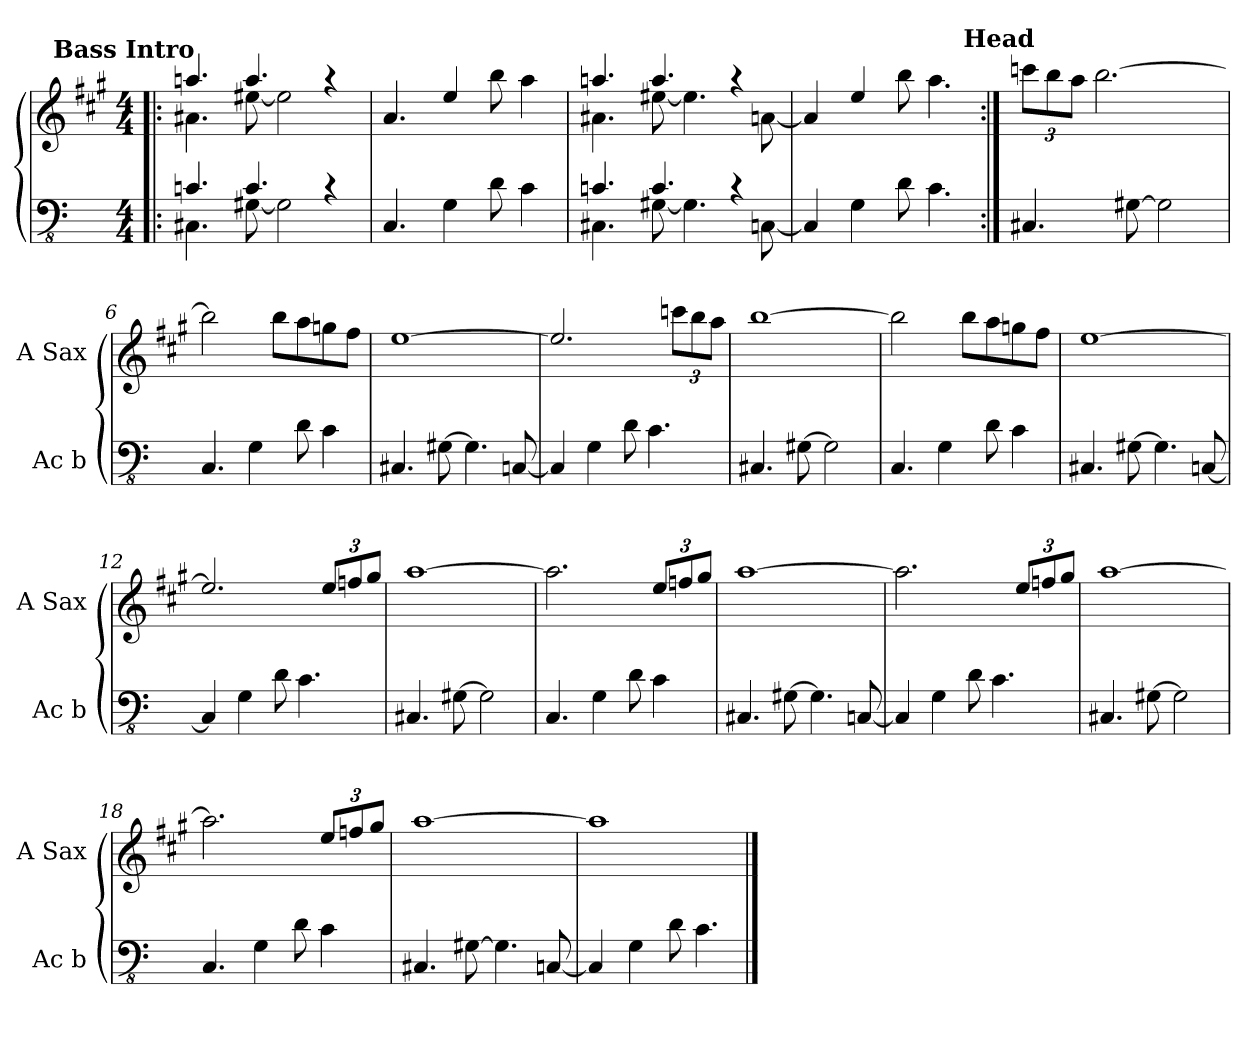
**kern	**kern
*part2	*part1
*staff2	*staff1
*I'Ac b	*I'A Sax
*clefFv4	*clefG2
*	*ITrd5c9
*k[]	*k[]
*M4/4	*M4/4
!!LO:REH:place=s1:a:t=
!!LO:REH:place=s1:a:enc=none:fs=14:t=Bass Intro
=1!|:	=1!|:
*^	*^
4.Cni/	4.CC#X\	4.ccni/	4.c#X\
4.C/	[<8GG#X\	4.cc/	[<8g#X\
.	2GG#\]	.	2g#\]
4rC	.	4raa	.
=2	=2	=2	=2
1ryy	4.CC/	1ryy	4.c/
.	4GG\	.	4g/
.	8D\	.	8dd\
.	4C\	.	4cc\
=3	=3	=3	=3
4.Cni/	4.CC#X\	4.ccni/	4.c#X\
4.C/	[<8GG#X\	4.cc/	[<8g#X\
.	4.GG#\]	.	4.g#\]
4rC	.	4raa	.
.	[<8CCn\	.	[<8cn\
=4	=4	=4	=4
1ryy	4CC/]	1ryy	4c/]
.	4GG\	.	4g/
.	8D\	.	8dd\
.	4.C\	.	4.cc\
*v	*v	*	*
*	*v	*v
!!LO:LB:g=z
!!LO:REH:place=s1:b:t=
!!LO:REH:place=s1:b:enc=none:fs=14:t=Head
=5:|!	=5:|!
*	*Xbrackettup
4.CC#X/	12ee-X\L
.	12dd\
.	12cc\J
.	[2.dd\
[8GG#X\	.
2GG#\]	.
=6	=6
4.CC/	2dd\]
4GG\	.
.	8dd\L
8D\	8cc\
4C\	8b-X\
.	8a\J
=7	=7
4.CC#X/	[1g
[8GG#X\	.
4.GG#\]	.
[8CCn/	.
=8	=8
4CC/]	2.g/]
4GG\	.
8D\	.
4.C\	.
.	12ee-X\L
.	12dd\
.	12cc\J
=9	=9
4.CC#X/	[1dd
[8GG#X\	.
2GG#\]	.
!!LO:LB:g=z
=10	=10
4.CC/	2dd\]
4GG\	.
.	8dd\L
8D\	8cc\
4C\	8b-X\
.	8a\J
=11	=11
4.CC#X/	[1g
[8GG#X\	.
4.GG#\]	.
[8CCn/	.
=12	=12
4CC/]	2.g/]
4GG\	.
8D\	.
4.C\	.
.	12g/L
.	12a-X/
.	12b/J
=13	=13
4.CC#X/	[1cc
[8GG#X\	.
2GG#\]	.
=14	=14
4.CC/	2.cc\]
4GG\	.
8D\	.
4C\	12g/L
.	12a-X/
.	12b/J
!!LO:LB:g=z
=15	=15
4.CC#X/	[1cc
[8GG#X\	.
4.GG#\]	.
[8CCn/	.
=16	=16
4CC/]	2.cc\]
4GG\	.
8D\	.
4.C\	.
.	12g/L
.	12a-X/
.	12b/J
=17	=17
4.CC#X/	[1cc
[8GG#X\	.
2GG#\]	.
=18	=18
4.CC/	2.cc\]
4GG\	.
8D\	.
4C\	12g/L
.	12a-X/
.	12b/J
=19	=19
4.CC#X/	[1cc
[8GG#X\	.
4.GG#\]	.
[8CCn/	.
!!LO:LB:g=z
=20	=20
4CC/]	1cc]
4GG\	.
8D\	.
4.C\	.
==	==
*-	*-
